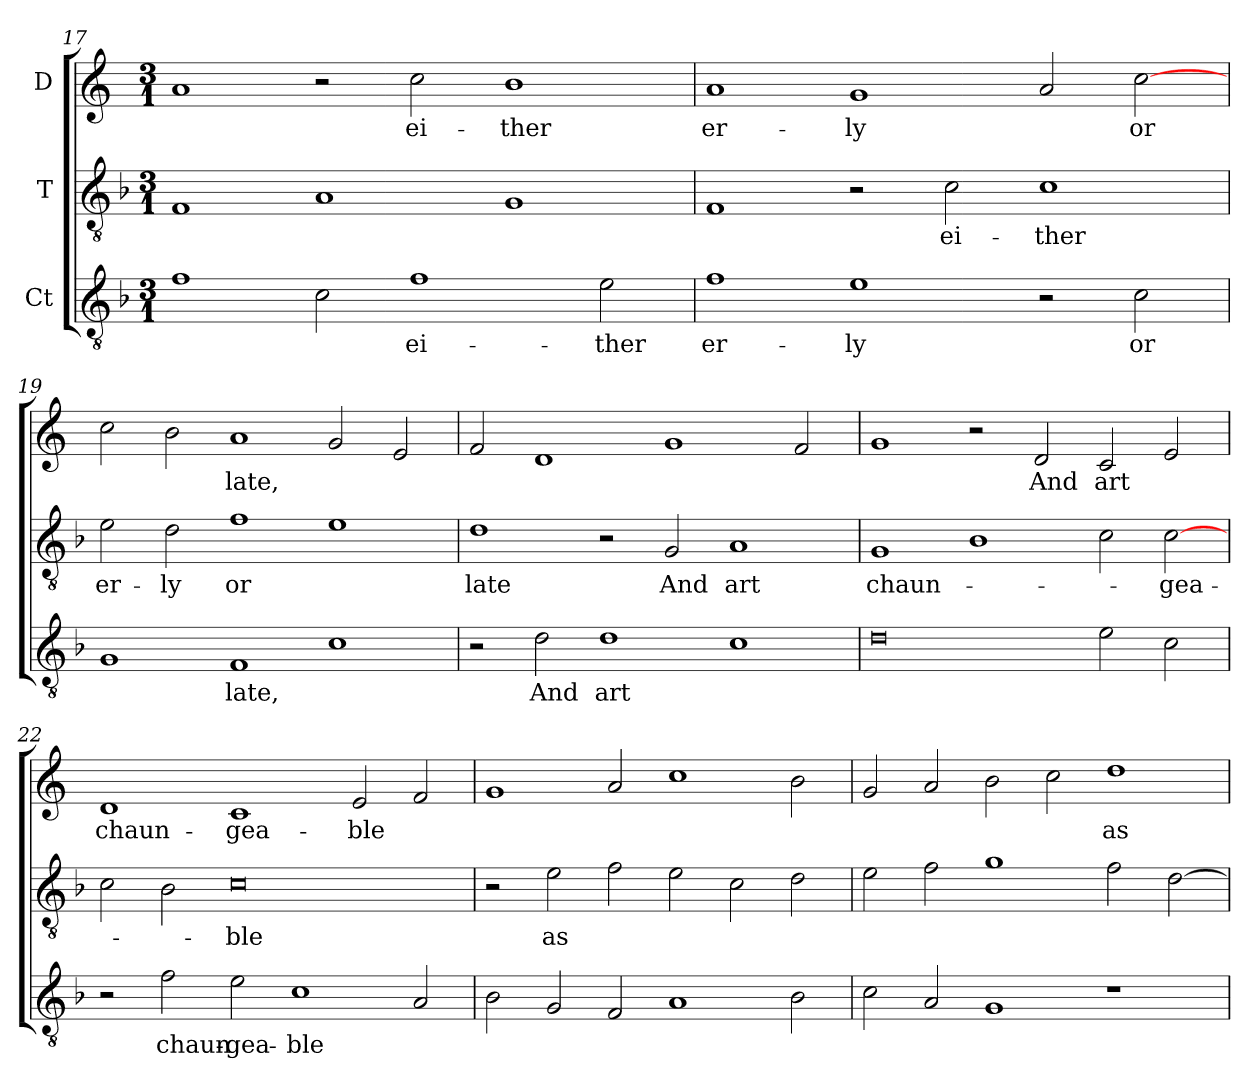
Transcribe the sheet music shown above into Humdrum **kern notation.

**kern	**text	**kern	**text	**kern	**text
*part3	*part3	*part2	*part2	*part1	*part1
*staff3	*staff3	*staff2	*staff2	*staff1	*staff1
*I"Ct	*	*I"T	*	*I"D	*
*clefGv2	*	*clefGv2	*	*clefG2	*
*ITrd7c12	*	*ITrd7c12	*	*	*
*k[b-]	*	*k[b-]	*	*k[]	*
*F:	*	*F:	*	*C:	*
*M3/1	*	*M3/1	*	*M3/1	*
=17	=17	=17	=17	=17	=17
1Fi\	.	1FFi/	.	1ai/	.
2Ci\	.	1AAi/	.	2r	.
!	!LO:LY:b:color=#000000	!	!	!	!
!	!	!	!	!	!LO:LY:b:color=#000000
1Fi\	ei-	.	.	2cci\	ei-
!	!	!	!	!	!LO:LY:b:color=#000000
.	.	1GGi/	.	1bi/	-ther
!	!LO:LY:b:color=#000000	!	!	!	!
2Ei\	-ther	.	.	.	.
=18	=18	=18	=18	=18	=18
!	!LO:LY:b:color=#000000	!	!	!	!
!	!	!	!	!	!LO:LY:b:color=#000000
1Fi\	er-	1FFi/	.	1ai/	er-
!	!LO:LY:b:color=#000000	!	!	!	!
!	!	!	!	!	!LO:LY:b:color=#000000
1Ei\	-ly	2r	.	1gi/	-ly
!	!	!	!LO:LY:b:color=#000000	!	!
.	.	2Ci\	ei-	.	.
!	!	!	!LO:LY:b:color=#000000	!	!
2r	.	1Ci\	-ther	2ai/	.
!	!LO:LY:b:color=#000000	!	!	!	!
!	!	!	!	!	!LO:LY:b:color=#000000
2Ci\	or	.	.	[2cci\	or
=19	=19	=19	=19	=19	=19
!	!	!	!LO:LY:b:color=#000000	!	!
1GGi/	.	2Ei\	er-	2cci\	.
!	!	!	!LO:LY:b:color=#000000	!	!
.	.	2Di\	-ly	2bi\	.
!	!LO:LY:b:color=#000000	!	!	!	!
!	!	!	!LO:LY:b:color=#000000	!	!
!	!	!	!	!	!LO:LY:b:color=#000000
1FFi/	late,	1Fi\	or	1ai/	late,
1Ci\	.	1Ei\	.	2gi/	.
.	.	.	.	2ei/	.
!!LO:LB:g=z
=20	=20	=20	=20	=20	=20
!	!	!	!LO:LY:b:color=#000000	!	!
2r	.	1Di\	late	2fi/	.
!	!LO:LY:b:color=#000000	!	!	!	!
2Di\	And	.	.	1di/	.
!	!LO:LY:b:color=#000000	!	!	!	!
1Di\	art	2r	.	.	.
!	!	!	!LO:LY:b:color=#000000	!	!
.	.	2GGi/	And	1gi/	.
!	!	!	!LO:LY:b:color=#000000	!	!
1Ci\	.	1AAi/	art	.	.
.	.	.	.	2fi/	.
=21	=21	=21	=21	=21	=21
!	!	!	!LO:LY:b:color=#000000	!	!
0Di\	.	1GGi/	chaun-	1gi/	.
.	.	1BB-i/	.	2r	.
!	!	!	!	!	!LO:LY:b:color=#000000
.	.	.	.	2di/	And
!	!	!	!	!	!LO:LY:b:color=#000000
2Ei\	.	2Ci\	.	2ci/	art
!	!	!	!LO:LY:b:color=#000000	!	!
2Ci\	.	[2Ci\	-gea-	2ei/	.
=22	=22	=22	=22	=22	=22
!	!	!	!	!	!LO:LY:b:color=#000000
2r	.	2Ci\	.	1di/	chaun-
!	!LO:LY:b:color=#000000	!	!	!	!
2Fi\	chaun-	2BB-i\	.	.	.
!	!LO:LY:b:color=#000000	!	!	!	!
!	!	!	!LO:LY:b:color=#000000	!	!
!	!	!	!	!	!LO:LY:b:color=#000000
2Ei\	-gea-	0Ci\	-ble	1ci/	-gea-
!	!LO:LY:b:color=#000000	!	!	!	!
1Ci\	-ble	.	.	.	.
!	!	!	!	!	!LO:LY:b:color=#000000
.	.	.	.	2ei/	-ble
2AAi/	.	.	.	2fi/	.
=23	=23	=23	=23	=23	=23
2BB-i\	.	2r	.	1gi/	.
!	!	!	!LO:LY:b:color=#000000	!	!
2GGi/	.	2Ei\	as	.	.
2FFi/	.	2Fi\	.	2ai/	.
1AAi/	.	2Ei\	.	1cci\	.
.	.	2Ci\	.	.	.
2BB-i\	.	2Di\	.	2bi\	.
!!LO:LB:g=z
=24	=24	=24	=24	=24	=24
2Ci\	.	2Ei\	.	2gi/	.
2AAi/	.	2Fi\	.	2ai/	.
1GGi/	.	1Gi\	.	2bi\	.
.	.	.	.	2cci\	.
!	!	!	!	!	!LO:LY:b:color=#000000
1r	.	2Fi\	.	1ddi\	as
.	.	[2Di\	.	.	.
=	=	=	=	=	=
*-	*-	*-	*-	*-	*-
